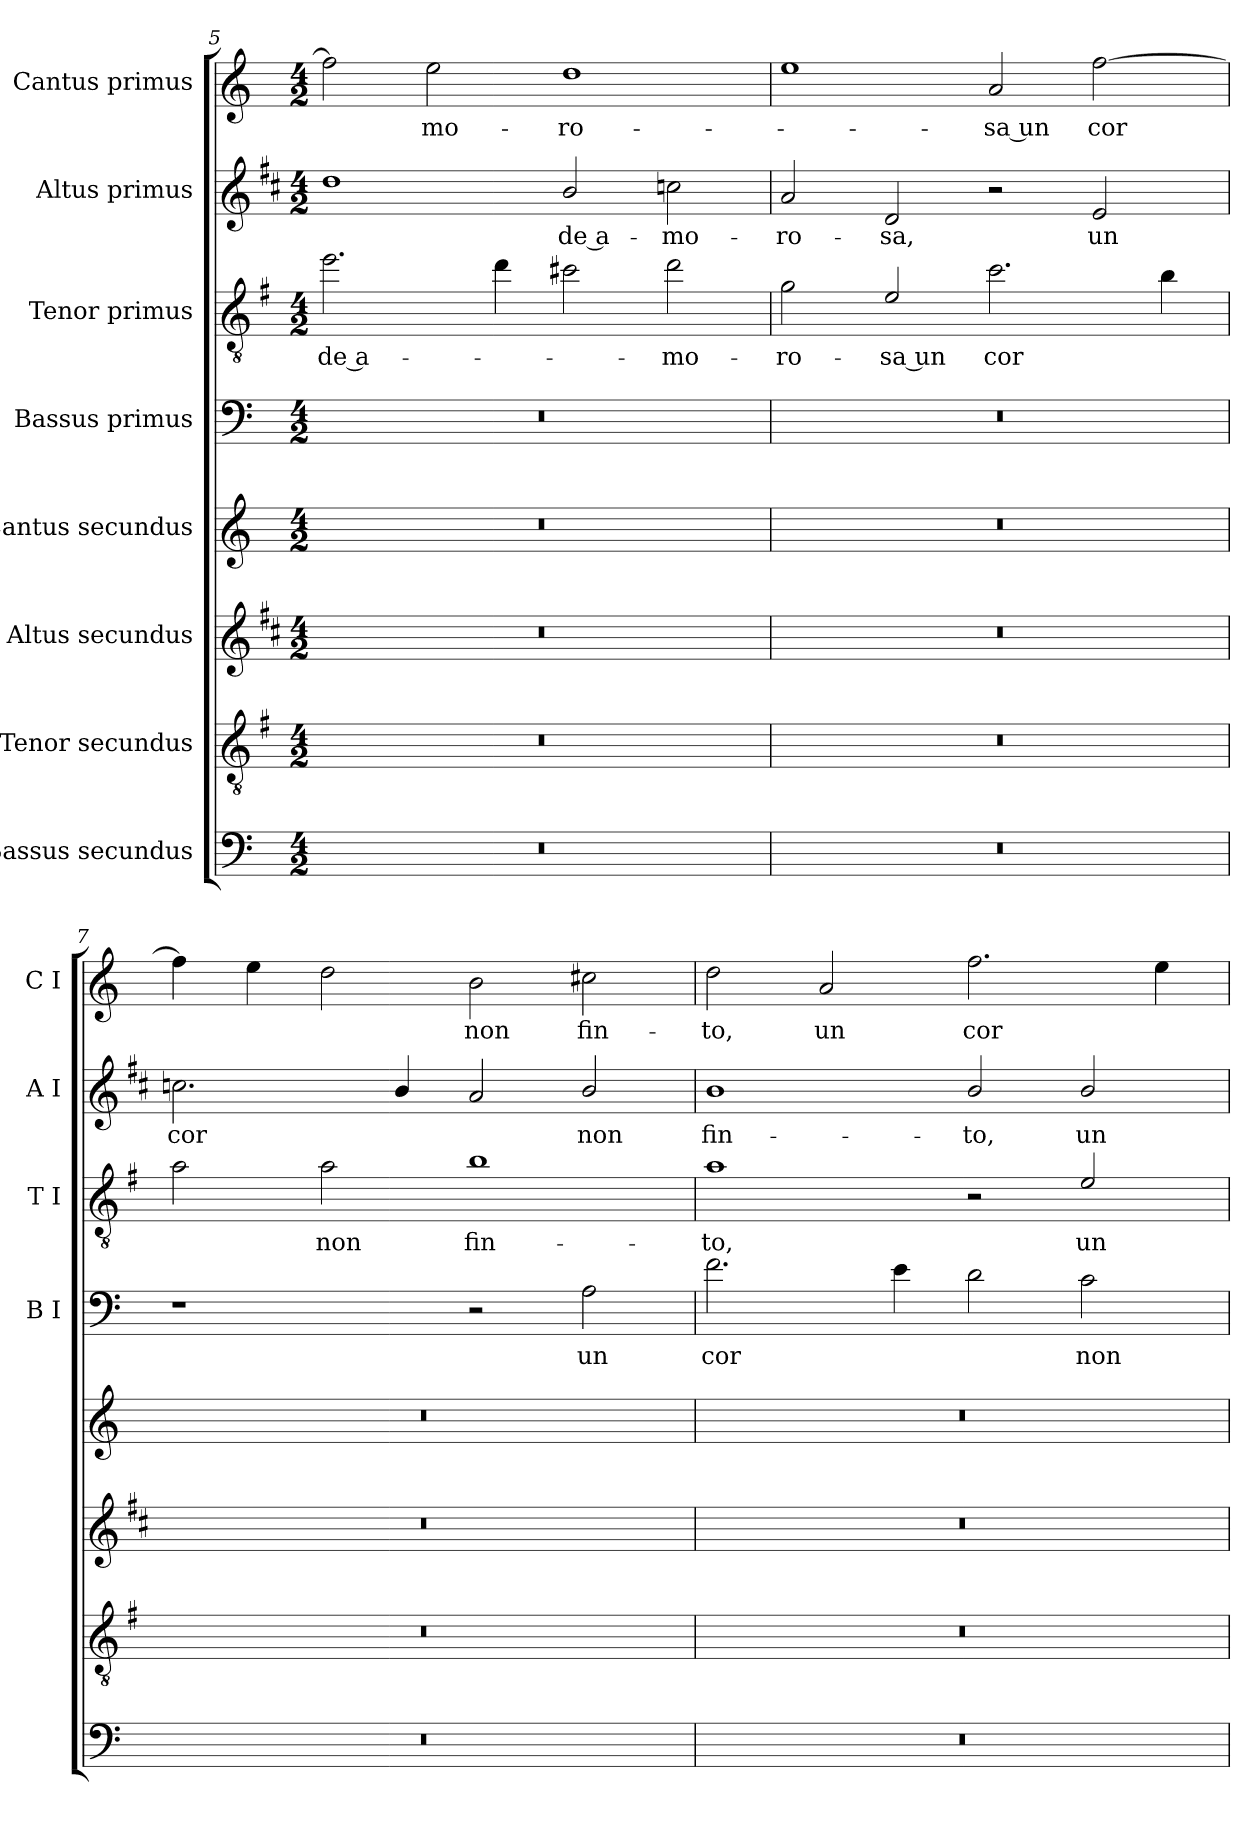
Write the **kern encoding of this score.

**kern	**kern	**kern	**kern	**kern	**text	**kern	**text	**kern	**text	**kern	**text
*part8	*part7	*part6	*part5	*part4	*part4	*part3	*part3	*part2	*part2	*part1	*part1
*staff8	*staff7	*staff6	*staff5	*staff4	*staff4	*staff3	*staff3	*staff2	*staff2	*staff1	*staff1
*I"Bassus secundus	*I"Tenor secundus	*I"Altus secundus	*I"Cantus secundus	*I"Bassus primus	*	*I"Tenor primus	*	*I"Altus primus	*	*I"Cantus primus	*
*	*	*	*	*I'B I	*	*I'T I	*	*I'A I	*	*I'C I	*
*clefF4	*clefGv2	*clefG2	*clefG2	*clefF4	*	*clefGv2	*	*clefG2	*	*clefG2	*
*	*ITrd4c7	*ITrd1c2	*	*	*	*ITrd4c7	*	*ITrd1c2	*	*	*
*k[]	*k[]	*k[]	*k[]	*k[]	*	*k[]	*	*k[]	*	*k[]	*
*C:	*C:	*C:	*C:	*C:	*	*C:	*	*C:	*	*C:	*
*M4/2	*M4/2	*M4/2	*M4/2	*M4/2	*	*M4/2	*	*M4/2	*	*M4/2	*
=5	=5	=5	=5	=5	=5	=5	=5	=5	=5	=5	=5
!	!	!	!	!	!	!	!LO:LY:b	!	!	!	!
0r	0r	0r	0r	0r	.	2.a\	-de a-	1cc	.	2ff\]	.
!	!	!	!	!	!	!	!	!	!	!	!LO:LY:b
.	.	.	.	.	.	.	.	.	.	2ee\	-mo-
.	.	.	.	.	.	4g\	.	.	.	.	.
!	!	!	!	!	!	!	!	!	!LO:LY:b	!	!LO:LY:b
.	.	.	.	.	.	2f#X\	.	2a/	-de a-	1dd	-ro-
!	!	!	!	!	!	!	!LO:LY:b	!	!LO:LY:b	!	!
.	.	.	.	.	.	2g\	-mo-	2b-X\	-mo-	.	.
=6	=6	=6	=6	=6	=6	=6	=6	=6	=6	=6	=6
!	!	!	!	!	!	!	!LO:LY:b	!	!LO:LY:b	!	!
0r	0r	0r	0r	0r	.	2c\	-ro-	2g/	-ro-	1ee	.
!	!	!	!	!	!	!	!LO:LY:b	!	!LO:LY:b	!	!
.	.	.	.	.	.	2A/	-sa un	2c/	-sa,	.	.
!	!	!	!	!	!	!	!LO:LY:b	!	!	!	!LO:LY:b
.	.	.	.	.	.	2.f\	cor	2r	.	2a/	-sa un
!	!	!	!	!	!	!	!	!	!LO:LY:b	!	!LO:LY:b
.	.	.	.	.	.	.	.	2d/	un	[2ff\	cor
.	.	.	.	.	.	4e\	.	.	.	.	.
!!LO:PB:g=z
=7	=7	=7	=7	=7	=7	=7	=7	=7	=7	=7	=7
!	!	!	!	!	!	!	!	!	!LO:LY:b	!	!
0r	0r	0r	0r	1r	.	2d\	.	2.b-X\	cor	4ff\]	.
.	.	.	.	.	.	.	.	.	.	4ee\	.
!	!	!	!	!	!	!	!LO:LY:b	!	!	!	!
.	.	.	.	.	.	2d\	non	.	.	2dd\	.
.	.	.	.	.	.	.	.	4a/	.	.	.
!	!	!	!	!	!	!	!LO:LY:b	!	!	!	!LO:LY:b
.	.	.	.	2r	.	1e	fin-	2g/	.	2b\	non
!	!	!	!	!	!LO:LY:b	!	!	!	!LO:LY:b	!	!LO:LY:b
.	.	.	.	2A\	un	.	.	2a/	non	2cc#X\	fin-
=8	=8	=8	=8	=8	=8	=8	=8	=8	=8	=8	=8
!	!	!	!	!	!LO:LY:b	!	!LO:LY:b	!	!LO:LY:b	!	!LO:LY:b
0r	0r	0r	0r	2.f\	cor	1d	-to,	1a	fin-	2dd\	-to,
!	!	!	!	!	!	!	!	!	!	!	!LO:LY:b
.	.	.	.	.	.	.	.	.	.	2a/	un
.	.	.	.	4e\	.	.	.	.	.	.	.
!	!	!	!	!	!	!	!	!	!LO:LY:b	!	!LO:LY:b
.	.	.	.	2d\	.	2r	.	2a/	-to,	2.ff\	cor
!	!	!	!	!	!LO:LY:b	!	!LO:LY:b	!	!LO:LY:b	!	!
.	.	.	.	2c\	non	2A/	un	2a/	un	.	.
.	.	.	.	.	.	.	.	.	.	4ee\	.
=	=	=	=	=	=	=	=	=	=	=	=
*-	*-	*-	*-	*-	*-	*-	*-	*-	*-	*-	*-
